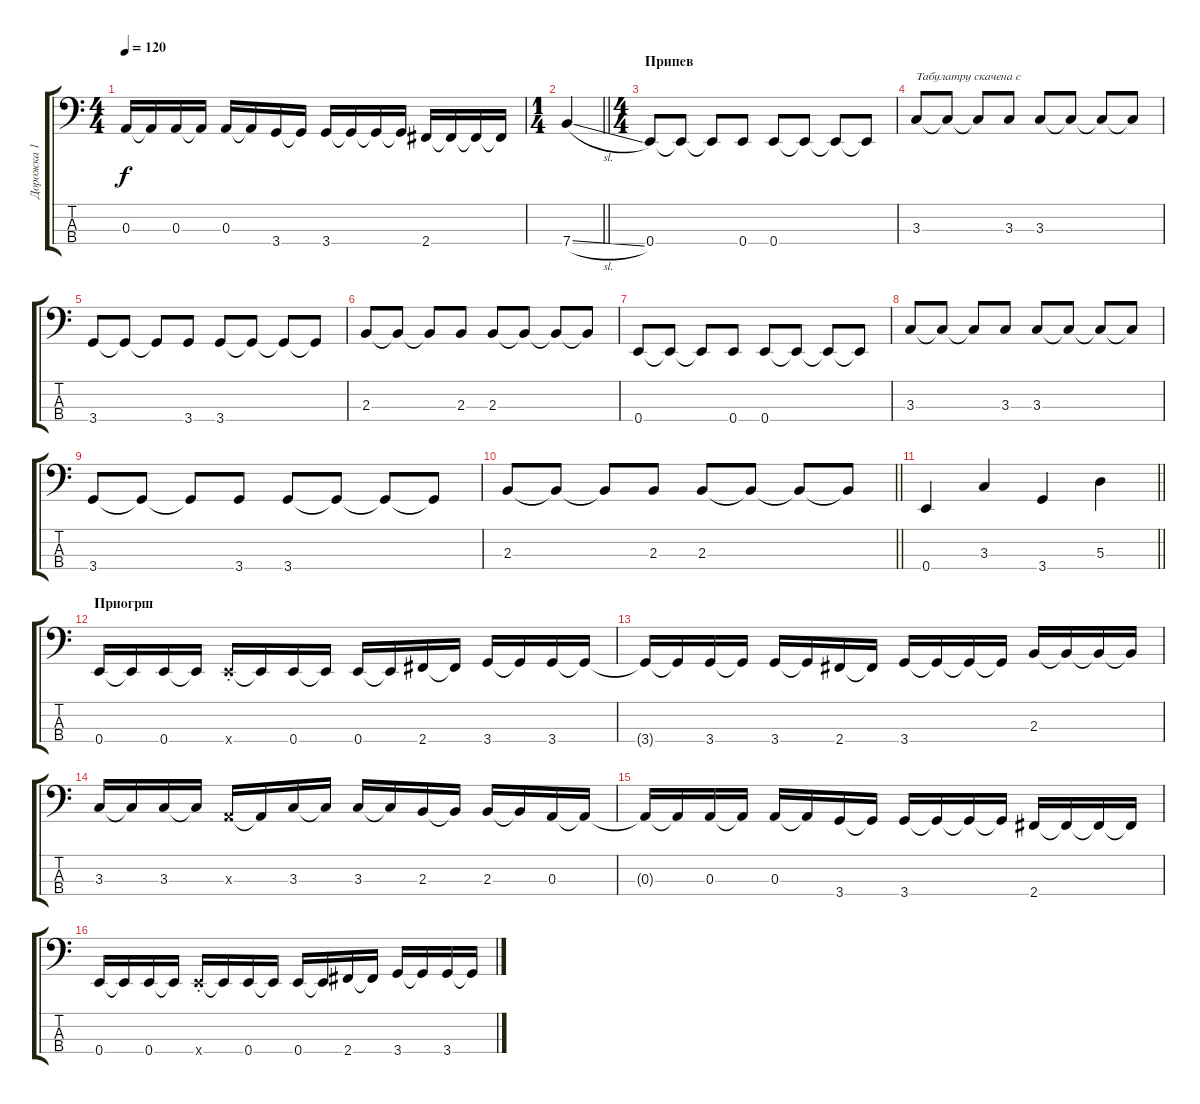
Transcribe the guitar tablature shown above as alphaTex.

\track ("Дорожка 1" "Дорожка 1") {instrument slapbass1}
\staff {score tabs}
\tuning (G2 D2 A1 E1) {hide}
\ts (4 4)
\tempo 120
\clef f4
\ks c
0.3{t}.16{dy f} 0.3{t}.16 0.3.16 0.3{t}.16 0.3.16 0.3{t}.16 3.4.16 3.4{t}.16 3.4.16 3.4{t}.16 3.4{t}.16 3.4{t}.16 2.4.16 2.4{t}.16 2.4{t}.16 2.4{t}.16 |
\ts (1 4)
\barLineRight lightlight
7.4{sl}.4 |
\ts (4 4)
\section ("" "Припев")
0.4.8 0.4{t}.8 0.4{t}.8 0.4.8 0.4.8 0.4{t}.8 0.4{t}.8 0.4{t}.8 |
3.3.8{txt "Табулатру скачена с"} 3.3{t}.8 3.3{t}.8 3.3.8 3.3.8 3.3{t}.8 3.3{t}.8 3.3{t}.8 |
3.4.8 3.4{t}.8 3.4{t}.8 3.4.8 3.4.8 3.4{t}.8 3.4{t}.8 3.4{t}.8 |
2.3.8 2.3{t}.8 2.3{t}.8 2.3.8 2.3.8 2.3{t}.8 2.3{t}.8 2.3{t}.8 |
0.4.8 0.4{t}.8 0.4{t}.8 0.4.8 0.4.8 0.4{t}.8 0.4{t}.8 0.4{t}.8 |
3.3.8 3.3{t}.8 3.3{t}.8 3.3.8 3.3.8 3.3{t}.8 3.3{t}.8 3.3{t}.8 |
3.4.8 3.4{t}.8 3.4{t}.8 3.4.8 3.4.8 3.4{t}.8 3.4{t}.8 3.4{t}.8 |
\barLineRight lightlight
2.3.8 2.3{t}.8 2.3{t}.8 2.3.8 2.3.8 2.3{t}.8 2.3{t}.8 2.3{t}.8 |
\barLineRight lightlight
0.4.4 3.3.4 3.4.4 5.3.4 |
\section ("" "Приогрш")
0.4.16 0.4{t}.16 0.4.16 0.4{t}.16 0.4{st x}.16 0.4{t}.16 0.4.16 0.4{t}.16 0.4.16 0.4{t}.16 2.4.16 2.4{t}.16 3.4.16 3.4{t}.16 3.4.16 3.4{t}.16 |
3.4{t}.16 3.4{t}.16 3.4.16 3.4{t}.16 3.4.16 3.4{t}.16 2.4.16 2.4{t}.16 3.4.16 3.4{t}.16 3.4{t}.16 3.4{t}.16 2.3.16 2.3{t}.16 2.3{t}.16 2.3{t}.16 |
3.3.16 3.3{t}.16 3.3.16 3.3{t}.16 0.3{x}.16 0.3{t}.16 3.3.16 3.3{t}.16 3.3.16 3.3{t}.16 2.3.16 2.3{t}.16 2.3.16 2.3{t}.16 0.3.16 0.3{t}.16 |
0.3{t}.16 0.3{t}.16 0.3.16 0.3{t}.16 0.3.16 0.3{t}.16 3.4.16 3.4{t}.16 3.4.16 3.4{t}.16 3.4{t}.16 3.4{t}.16 2.4.16 2.4{t}.16 2.4{t}.16 2.4{t}.16 |
0.4.16 0.4{t}.16 0.4.16 0.4{t}.16 0.4{st x}.16 0.4{t}.16 0.4.16 0.4{t}.16 0.4.16 0.4{t}.16 2.4.16 2.4{t}.16 3.4.16 3.4{t}.16 3.4.16 3.4{t}.16
